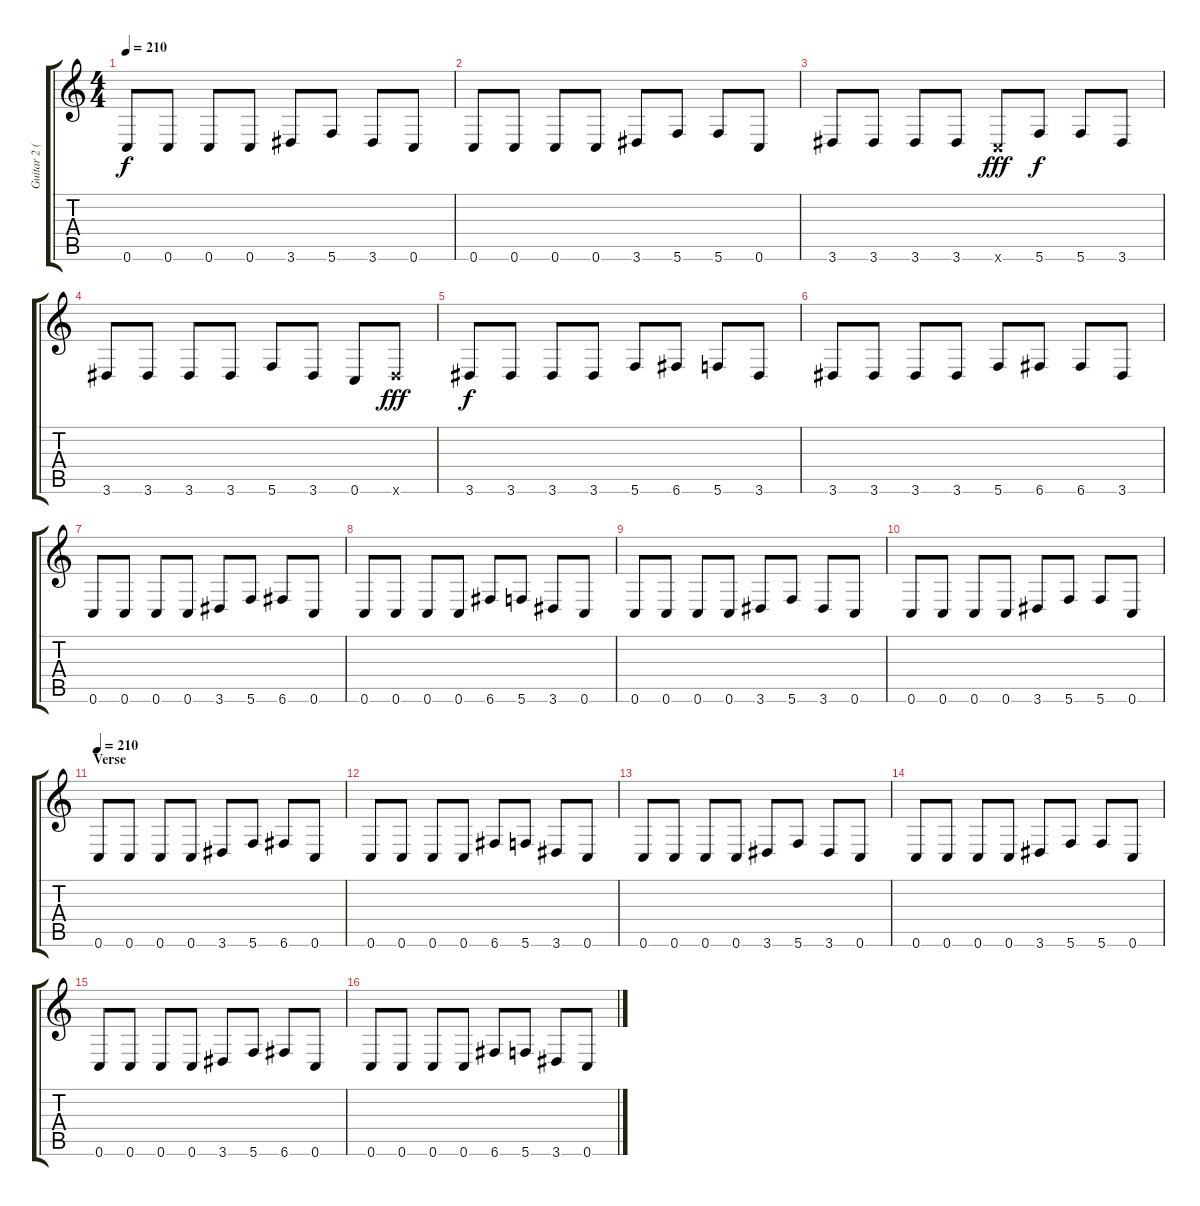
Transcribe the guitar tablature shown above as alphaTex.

\track ("Guitar 2 (Solo Guitar)" "Guitar 2 (") {instrument overdrivenguitar}
\staff {score tabs}
\tuning (D4 A3 F3 C3 G2 C2) {hide}
\ts (4 4)
\tempo 210
\clef g2
\ks c
0.6.8{dy f} 0.6.8 0.6.8 0.6.8 3.6.8 5.6.8 3.6.8 0.6.8 |
0.6.8 0.6.8 0.6.8 0.6.8 3.6.8 5.6.8 5.6.8 0.6.8 |
3.6.8 3.6.8 3.6.8 3.6.8 0.6{x}.8{dy fff} 5.6.8{dy f} 5.6.8 3.6.8 |
3.6.8 3.6.8 3.6.8 3.6.8 5.6.8 3.6.8 0.6.8 3.6{x}.8{dy fff} |
3.6.8{dy f} 3.6.8 3.6.8 3.6.8 5.6.8 6.6.8 5.6.8 3.6.8 |
3.6.8 3.6.8 3.6.8 3.6.8 5.6.8 6.6.8 6.6.8 3.6.8 |
0.6.8 0.6.8 0.6.8 0.6.8 3.6.8 5.6.8 6.6.8 0.6.8 |
0.6.8 0.6.8 0.6.8 0.6.8 6.6.8 5.6.8 3.6.8 0.6.8 |
0.6.8 0.6.8 0.6.8 0.6.8 3.6.8 5.6.8 3.6.8 0.6.8 |
0.6.8 0.6.8 0.6.8 0.6.8 3.6.8 5.6.8 5.6.8 0.6.8 |
\section ("" "Verse")
\tempo 210
0.6.8{volume 14 instrument overdrivenguitar} 0.6.8 0.6.8 0.6.8 3.6.8 5.6.8 6.6.8 0.6.8 |
0.6.8 0.6.8 0.6.8 0.6.8 6.6.8 5.6.8 3.6.8 0.6.8 |
0.6.8 0.6.8 0.6.8 0.6.8 3.6.8 5.6.8 3.6.8 0.6.8 |
0.6.8 0.6.8 0.6.8 0.6.8 3.6.8 5.6.8 5.6.8 0.6.8 |
0.6.8 0.6.8 0.6.8 0.6.8 3.6.8 5.6.8 6.6.8 0.6.8 |
0.6.8 0.6.8 0.6.8 0.6.8 6.6.8 5.6.8 3.6.8 0.6.8
